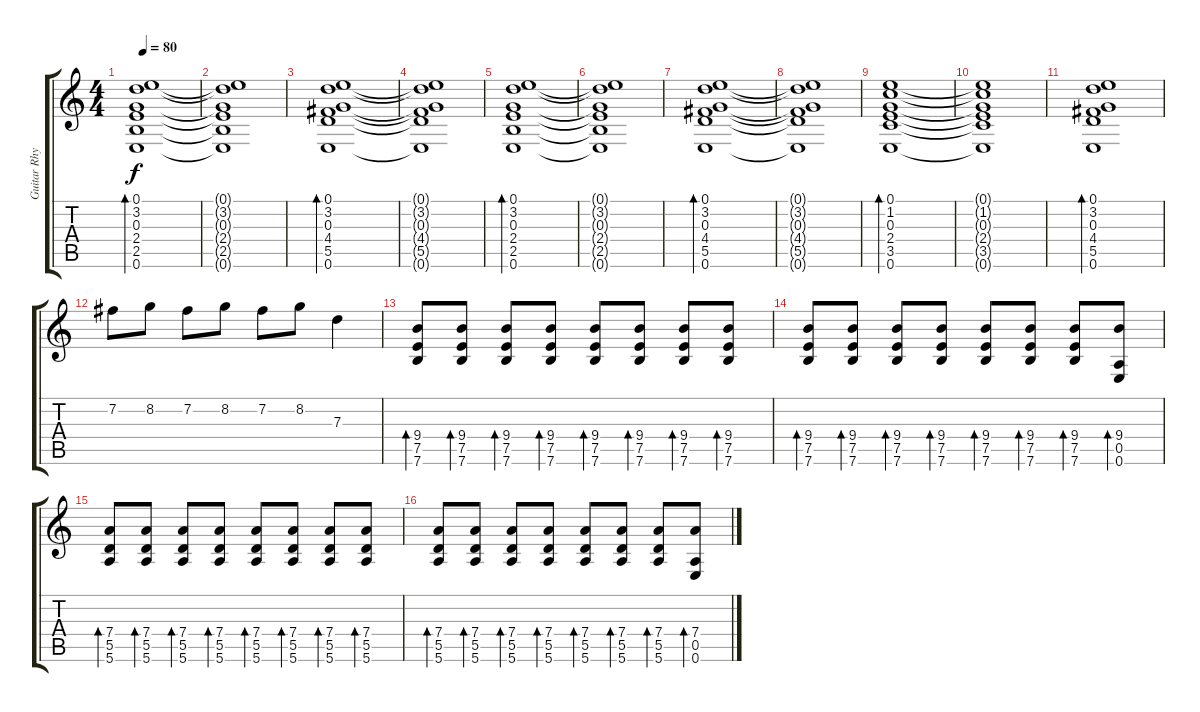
\track ("Guitar Rhythm" "Guitar Rhy") {instrument overdrivenguitar}
\staff {score tabs}
\tuning (E4 B3 G3 D3 A2 E2) {hide}
\ts (4 4)
\tempo 80
\clef g2
\ks c
(0.1 3.2 0.3 2.4 2.5 0.6).1{bd 240 dy f instrument electricguitarclean} |
(0.1{t} 3.2{t} 0.3{t} 2.4{t} 2.5{t} 0.6{t}).1 |
(0.1 3.2 0.3 4.4 5.5 0.6).1{bd 240} |
(0.1{t} 3.2{t} 0.3{t} 4.4{t} 5.5{t} 0.6{t}).1 |
(0.1 3.2 0.3 2.4 2.5 0.6).1{bd 240} |
(0.1{t} 3.2{t} 0.3{t} 2.4{t} 2.5{t} 0.6{t}).1 |
(0.1 3.2 0.3 4.4 5.5 0.6).1{bd 240} |
(0.1{t} 3.2{t} 0.3{t} 4.4{t} 5.5{t} 0.6{t}).1 |
(0.1 1.2 0.3 2.4 3.5 0.6).1{bd 240} |
(0.1{t} 1.2{t} 0.3{t} 2.4{t} 3.5{t} 0.6{t}).1 |
(0.1 3.2 0.3 4.4 5.5 0.6).1{bd 240} |
7.2.8{instrument overdrivenguitar} 8.2.8 7.2.8 8.2.8 7.2.8 8.2.8 7.3.4 |
(9.4 7.5 7.6).8{bd 30} (9.4 7.5 7.6).8{bd 30} (9.4 7.5 7.6).8{bd 30} (9.4 7.5 7.6).8{bd 30} (9.4 7.5 7.6).8{bd 30} (9.4 7.5 7.6).8{bd 30} (9.4 7.5 7.6).8{bd 30} (9.4 7.5 7.6).8{bd 30} |
(9.4 7.5 7.6).8{bd 30} (9.4 7.5 7.6).8{bd 30} (9.4 7.5 7.6).8{bd 30} (9.4 7.5 7.6).8{bd 30} (9.4 7.5 7.6).8{bd 30} (9.4 7.5 7.6).8{bd 30} (9.4 7.5 7.6).8{bd 30} (9.4 0.5 0.6).8{bd 30} |
(7.4 5.5 5.6).8{bd 30} (7.4 5.5 5.6).8{bd 30} (7.4 5.5 5.6).8{bd 30} (7.4 5.5 5.6).8{bd 30} (7.4 5.5 5.6).8{bd 30} (7.4 5.5 5.6).8{bd 30} (7.4 5.5 5.6).8{bd 30} (7.4 5.5 5.6).8{bd 30} |
(7.4 5.5 5.6).8{bd 30} (7.4 5.5 5.6).8{bd 30} (7.4 5.5 5.6).8{bd 30} (7.4 5.5 5.6).8{bd 30} (7.4 5.5 5.6).8{bd 30} (7.4 5.5 5.6).8{bd 30} (7.4 5.5 5.6).8{bd 30} (7.4 0.5 0.6).8{bd 30}
